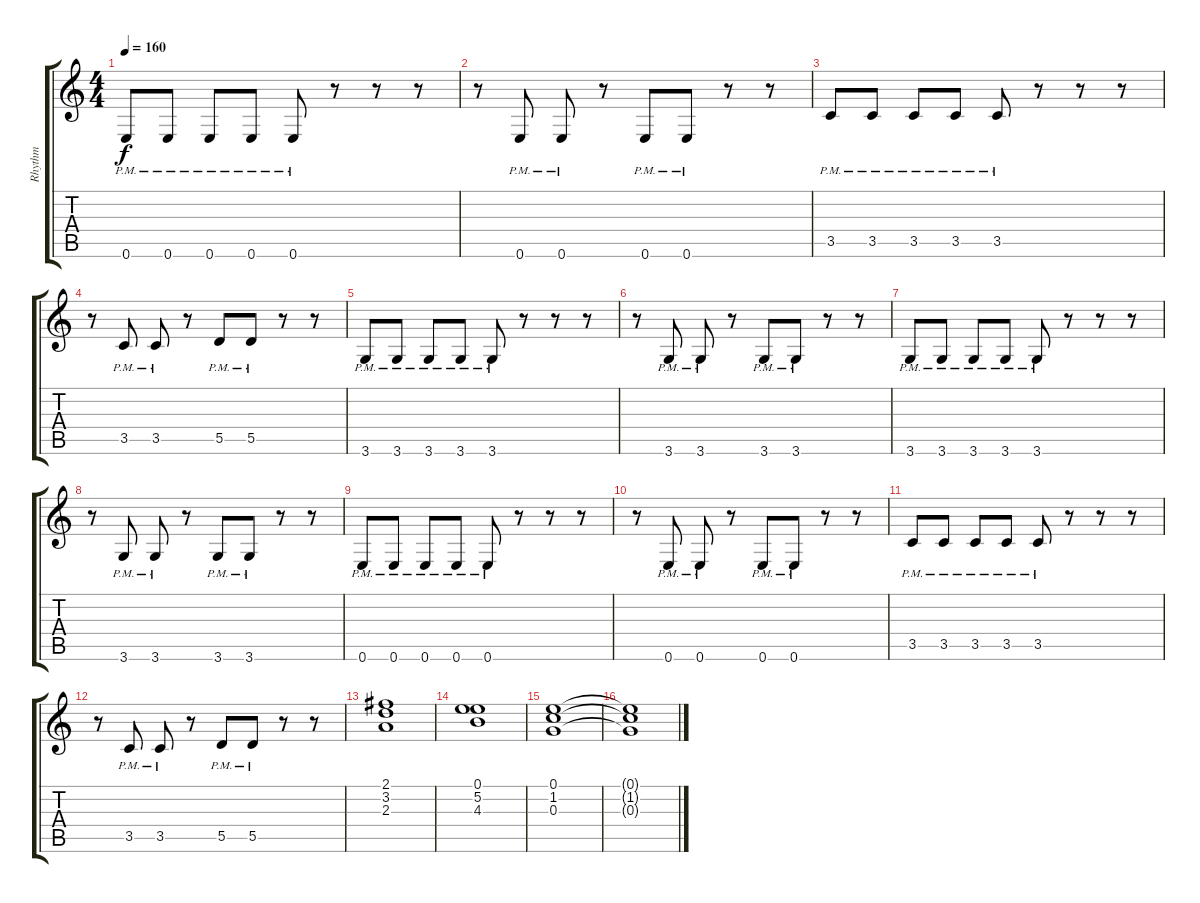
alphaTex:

\track ("Rhythm" "Rhythm") {instrument distortionguitar}
\staff {score tabs}
\tuning (E4 B3 G3 D3 A2 E2) {hide}
\ts (4 4)
\tempo 160
\clef g2
\ks c
0.6{pm}.8{dy f} 0.6{pm}.8 0.6{pm}.8 0.6{pm}.8 0.6{pm}.8 r.8 r.8 r.8 |
r.8 0.6{pm}.8 0.6{pm}.8 r.8 0.6{pm}.8 0.6{pm}.8 r.8 r.8 |
3.5{pm}.8 3.5{pm}.8 3.5{pm}.8 3.5{pm}.8 3.5{pm}.8 r.8 r.8 r.8 |
r.8 3.5{pm}.8 3.5{pm}.8 r.8 5.5{pm}.8 5.5{pm}.8 r.8 r.8 |
3.6{pm}.8 3.6{pm}.8 3.6{pm}.8 3.6{pm}.8 3.6{pm}.8 r.8 r.8 r.8 |
r.8 3.6{pm}.8 3.6{pm}.8 r.8 3.6{pm}.8 3.6{pm}.8 r.8 r.8 |
3.6{pm}.8 3.6{pm}.8 3.6{pm}.8 3.6{pm}.8 3.6{pm}.8 r.8 r.8 r.8 |
r.8 3.6{pm}.8 3.6{pm}.8 r.8 3.6{pm}.8 3.6{pm}.8 r.8 r.8 |
0.6{pm}.8 0.6{pm}.8 0.6{pm}.8 0.6{pm}.8 0.6{pm}.8 r.8 r.8 r.8 |
r.8 0.6{pm}.8 0.6{pm}.8 r.8 0.6{pm}.8 0.6{pm}.8 r.8 r.8 |
3.5{pm}.8 3.5{pm}.8 3.5{pm}.8 3.5{pm}.8 3.5{pm}.8 r.8 r.8 r.8 |
r.8 3.5{pm}.8 3.5{pm}.8 r.8 5.5{pm}.8 5.5{pm}.8 r.8 r.8 |
(2.1 3.2 2.3).1 |
(0.1 5.2 4.3).1 |
(0.1 1.2 0.3).1 |
(0.1{t} 1.2{t} 0.3{t}).1
